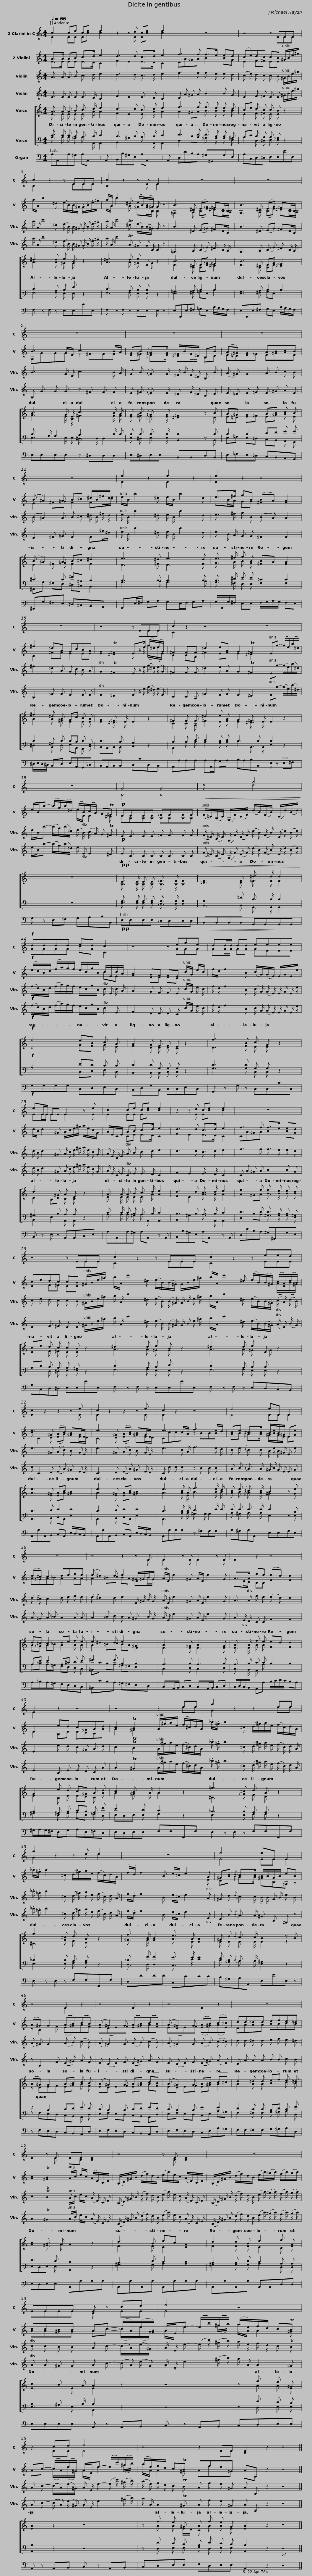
X:1
%%score ( 1 2 ) ( 3 4 ) 5 6 [ ( 7 8 ) ( 9 10 ) ] 11
L:1/8
Q:1/4=66
M:4/4
I:linebreak $
K:C
V:1 treble
V:2 treble
V:3 treble
V:4 treble
V:5 treble
V:6 treble
V:7 treble
V:8 treble
V:9 bass
V:10 bass
V:11 bass
V:1
 c2 ce ce e2 | z2 z d ce e2 | z8 |$ z4 z EEE | c2 z2 z EEE | %5
 c2 z2 z E E2 |$ z8 | z8 | z8 |$ z8 | %10
 z8 | z8 |$ e2 z2 e2 z2 | e2 z2 z4 | z8 |$ %15
 z4 z EEE | c2 z2 z4 | z8 |$ z8 | G4 G4 | %20
!<(! d4 g4!<)! |$!f! dddd ed c2 | z4 z ege | dd/d/ dd eeee |$ eE/E/ EE E2 z e | %25
 c2 ce ce e2 | z2 z d ce e2 |$ z8 | z4 z EEE | c2 z2 z EEE |$ %30
 c2 z2 z eed | c2 z2 z2 z e | c2 z2 z2 z e |$ c2 z2 z4 | e4 eE E2 | %35
 z8 |$ z4 z2 z E | E2 z E E2 z E | E2 z2 z4 |$ E2 z2 z4 | %40
 z4 z2 dd | g2 z2 z2 dd |$ g2 z2 z d d2 | z8 | e4 eE E2 |$ %45
 z4 E2 z2 | z4 E2 z2 | z4 E2 z2 | z8 |$ E2 z E EE E2 | %50
 z4 z E E2 | z8 |$ EEEE E z cd | e4 z4 | z2 cd e4 |$ %55
 z4 z2 EE | E2 z2 z4 |] %57
V:2
 E2 EE Ec c2 | x3 E Ec c2 | x8 |$ x5 EEE | C2 x3 EEE | %5
 C2 x3 E E2 |$ x8 | x8 | x8 |$ x8 | %10
 x8 | x8 |$ E2 x2 E2 x2 | E2 x6 | x8 |$ %15
 x5 EEE | C2 x6 | x8 |$ x8 | G,4 G,4 | %20
 G4 d4 |$ GGGG cG C2 | x5 GGG | GG/G/ GG GEEE |$ EE/E/ EE E2 x E | %25
 E2 EE Ec c2 | x3 E Ec c2 |$ x8 | x5 EEE | C2 x3 EEE |$ %30
 C2 x3 EEE | E2 x5 E | E2 x5 E |$ E2 x6 | E4 EE E2 | %35
 x8 |$ x7 E | E2 x E E2 x E | E2 x6 |$ E2 x6 | %40
 x6 dd | G2 x4 dd |$ G2 x3 d d2 | x8 | E4 EE E2 |$ %45
 x4 E2 x2 | x4 E2 x2 | x4 E2 x2 | x8 |$ E2 x E EC C2 | %50
 x5 C C2 | x8 |$ EEEE C x EE | E4 x4 | x2 EE E4 |$ %55
 x6 EE | C2 x6 |] %57
V:3
 A>A AB c>d e2 | d3 d c>d e2 | f3 f f>e ed |$ (ce)dc cB ^G/B/e/^g/ | a/A/ c'2 ^d (e/B/)(B/^G/) .G/.B/.e/.^g/ | %5
 a/A/ c'2 ^d (e/B/)(B/^G/) G z |$ B3 ^D (E=G) ^FD/B,/ | B3 ^D (EG) ^FD/B,/ | B3 G/E/ c3 B/A/ |$ GB{A} G>G ^F/B/F/^D/ B,B | %10
 (A^G) G2 ABcB | (B ^A2) A B^c ^d/B/^f/d/ |$ e/B/ b2 ^d e/B/ b2 d | e>^f gB (BA) A2 | ^f2 ^dA GcBA |$ %15
 G2 T^F2 Ez/e/ ((g/^d/))((e/G/)) | ^F2 FF ^d2 eA | G2 T^F2 Eg- (g/e/)(b/^d/) |$ e/B/b- (b/g/)(b/^d/) (e/B/)(c/A/) GT^F |!p! EEEE =FFFF | %20
 (F/=D/)(B,/D/) (G,/F/)(D/F/) (d/B/)(F/B/) (D/d/)(B/d/) |$!f! (e/d/)B/d/ (f/a/)g/f/ e/c/g/B/ c/E/c/A/ | A2 GF FE c/G/ e/c/ | f/d/ f2 B (c/G/)(G/E/) E/G/E/e/ |$ d/B/ d2 ^G A/c/e/^g/ a/e/c/G/ | %25
 A/E/C/E/ AB c>d e2 | d3 d c>d e2 |$ f3 f f>e ed | cedc cB ^G/B/e/^g/ | a/A/ c'2 ^d (e/B/)(B/^G/) G/B/e/^g/ |$ %30
 a/A/ c'2 ^d (e/B/)(B/^G/) (c/A/)(d/B/) | e3 ^G (Ac) BG/E/ | e3 ^G (Ac) BG/E/ |$ e3 c/A/ f3 e/d/ | ce{d} c>c B/e/B/^G/ Ee | %35
 (d^c) c2 defe |$ (e ^d2) d e2 E/^G/B/G/ | A/E/ e2 ^G A/E/ e2 G | A>A fe (ed) d2 |$ E2 ed c^GAd | %40
 c2 TB2 (A/^g/)a/e/ (f/^c/)d/A/ | ._b/.=g/ b2 ^c (d/^g/)a/e/ (f/c/)d/A/ |$ ._b/.=g/ b2 ^c (d/^g/)a/e/ (f/c/)d/A/ | .f/.d/ f2 B e/=c/ e2 A | ^Gd{d} c>c B/B/G/B/ eB |$ %45
 (A^G) G2 (AB)(cB) | (A ^G2) G (AB)(cB) | (A ^G2) G (AB) (c^c) | dd^dd efe=d |$ c2 TB2 (A/c/) e/c/ (A/E/)C/E/ | %50
 (B,/D/)^G/B/ (d/f/)d/B/ (e/a/)e/c/ (A/E/)C/E/ | (B,/D/)^G/B/ (d/f/)d/B/ (e/a/)(^g/a/) (f/a/)(g/a/) |$ ccBB Ac- (c/A/)(e/^G/) | A/E/e- (e/c'/)(^g/b/) (a/e/)f/d/ cTB | Ac- (c/A/)(e/^G/) A/E/e- (e/c'/)(^g/b/) |$ %55
 (a/e/)f/d/ cTB Afe^G | AA, z2 z4 |] %57
V:4
 E>E EE E>D C2 | F2 E2 E>D C2 | DA^GA B2 BG |$ E2 F^F EE x2 | x8 | %5
 a/A/ c'2 A ^GG/B,/ B, x |$ =G,3 A, (B,E) ^DB,/A,/ | G,3 A, (B,E) ^DB,/A,/ | G,GGG z ^FFF |$ E^F{F} E>E ^DF/^D/ B,D | %10
 E=DE=F E^GAE | E2 ^F=G F2 F^f/^d/ |$ x8 | eB/A/ GG ^F2 F2 | B,2 ^FF E2 EE |$ %15
 E2 ^D2 E x/ e/ (g/^d/)(e/E/) | C2 CA, ^F2 EF | E2 ^D2 x4 |$ x4 e/E/ E2 ^D | EB,B,B, B,B,B,B, | %20
 x8 |$ x6 cE | F2 DD DC x2 | x8 |$ x8 | %25
 x2 CE E>D C2 | F2 E2 E>D C2 |$ CA^GA B2 BG | E2 F^F EE x2 | x8 |$ %30
 x6 (A/E/)(B/^G/) | c C2 D (EA) ^GE/D/ | C3 D (EA) ^GE/D/ |$ Cccc z BBB | AB{B} A>A ^G/B/G/E/ EG | %35
 A=GA_B A2 AA |$ A2 =Bc BA ^GB/G/ | x8 | AE/D/ CC F2 F2 |$ E2 B,E EDCA | %40
 A2 T^G2 x4 | x8 |$ x8 | x7 E | DB{B} A>A ^GB,^G, z |$ %45
 z B,2 F (E^G)AF | E(DE)F E^GAF | E(DE)F (E^G)(AE) | DAAA BBcB |$ A2 T^G2 x4 | %50
 x8 | x8 |$ AA^GG Ac- (c/A/)(e/G/) | A/E/ e2 (^g/b/) a/A/ A2 ^G | Ac- (c/A/)(e/^G/) A/E/ e2 (^g/b/) |$ %55
 a/A/ A2 ^G Afe^G | AA, x6 |] %57
V:5
 A3/2 A/ A B c3/2 d/ e2 | d3 d c3/2 d/ e2 | f3 f f3/2 e/ e d |$ (c e) d c c B ^G/B/e/^g/ | a/ A/ c'2 ^d (e/ B/) B/ ^G/ .G/ .B/ .e/ .^g/ | %5
 a/ A/ c'2 ^d (e/B/)(B/^G/) G z |$ B3 ^D (E=G) ^FD/B,/ | B3 ^D (EG) ^FD/B,/ | B3 G/ E/ c3 B/ A/ |$ G B{A} G3/2 G/ ^F/ B/ F/ ^D/ B, B | %10
 (A ^G) G2 A B c B | (B ^A2) A B ^c ^d/ B/ ^f/ d/ |$ e/ B/ b2 ^d e/ B/ b2 d | e3/2 ^f/ g B (B A) A2 | ^f2 ^d A G c B A |$ %15
 G2 T^F2 E z/ e/ (g/ ^d/) (e/ G/) | ^F2 F F ^d2 e A | G2 T^F2 Eg- (g/e/)(b/^d/) |$ e/B/b- (b/g/)(b/^d/) (e/ B/) (c/ A/) G T^F |!p! E E E E =F F F F | %20
 (F/ =D/) (B,/ D/) (G,/ F/) (D/ F/) (d/ B/) (F/ B/) (D/ d/) (B/ d/) |$!f! (f/d/)B/d/ (f/a/)g/f/ e/c/g/B/ c/ E/ c/ A/ | A2 G F F E c/G/ e/ c/ | f/ d/ f2 B (c/ G/) (G/ E/) E/ G/ E/ e/ |$ d/ B/ d2 ^G A/ c/ e/ ^g/ a/ e/ c/ G/ | %25
 A/ E/ C/ E/ A B c3/2 d/ e2 | d3 d c3/2 d/ e2 |$ f3 f f3/2 e/ e d | c e d c c B ^G/B/e/^g/ | a/ A/ c'2 ^d (e/ B/) (B/ ^G/) G/ B/ e/ ^g/ |$ %30
 a/A/ c'2 ^d (e/B/)(B/^G/) (c/ A/) (d/ B/) | e3 ^G (A c) B G/ E/ | e3 ^G (A c) B G/ E/ |$ e3 c/ A/ f3 e/ d/ | c e{d} c3/2 c/ B/ e/ B/ ^G/ E e | %35
 (d ^c) c2 d e f e |$ (e ^d2) d e2 E/ ^G/ B/ G/ | A/ E/ e2 ^G A/ E/ e2 G | A3/2 A/ f e (e d) d2 |$ E2 e d c ^G A d | %40
 c2 TB2 (A/^g/)a/e/ (f/^c/)d/A/ | ._b/ .=g/ b2 ^c (d/ ^g/) a/ e/ (f/ c/) d/ A/ |$ ._b/ .=g/ b2 ^c (d/ ^g/) a/ e/ (f/ c/) d/ A/ | .f/.d/ f2 B e/=c/ e2 A | ^G d{d} c3/2 c/ B/ B/ G/ B/ e B |$ %45
 (A ^G) G2 (A B) (c B) | (A ^G2) G (A B) (c B) | (A ^G2) G (A B) (c ^c) | d d ^d d e f e =d |$ c2 TB2 (A/c/) e/c/ (A/ E/) C/ E/ | %50
 (B,/ D/) ^G/ B/ (d/ f/) d/ B/ (e/ a/) e/ c/ (A/ E/) C/ E/ | (B,/ D/) ^G/ B/ (d/ f/) d/ B/ (e/ a/) (^g/ a/) (f/ a/) (g/ a/) |$ c c B B A c- (c/A/)(e/^G/) | A/ E/ e- (e/ c'/) (^g/ b/) a/ e/ f/ d/ c TB | A c- (c/A/)(e/^G/) A/ E/ e- (e/ c'/) (^g/ b/) |$ %55
 (a/ e/) f/ d/ c TB A f e ^G | A A, z2 z4 |] %57
V:6
 E3/2 E/ E E E3/2 D/ C2 | F2 E2 E3/2 D/ C2 | D A ^G A B2 B G |$ E2 F ^F E E ^G/B/e/^g/ | a/ A/ c'2 ^d (e/ B/) B/ ^G/ .G/ .B/ .e/ .^g/ | %5
 a/ A/ c'2 A ^G G/ B,/ B, z |$ =G,3 A, (B, E) ^D B,/ A,/ | G,3 A, (B, E) ^D B,/ A,/ | G, G G G z ^F F F |$ E ^F{F} E3/2 E/ ^D F/ ^D/ B, D | %10
 E =D E =F E ^G A E | E2 ^F =G F2 F^f/^d/ |$ e/ B/ b2 ^d e/ B/ b2 d | e B/ A/ G G ^F2 F2 | B,2 ^F F E2 E E |$ %15
 E2 ^D2 E z/ e/ (g/ ^d/) (e/ E/) | C2 C A, ^F2 E F | E2 ^D2 Eg- (g/e/)(b/^d/) |$ e/B/b- (b/g/)(b/^d/) e/ E/ E2 ^D | E B, B, B, B, B, B, B, | %20
 (F/ =D/) (B,/ D/) (G,/ F/) (D/ F/) (d/ B/) (F/ B/) (D/ d/) (B/ d/) |$!f! (f/d/)B/d/ (f/a/)g/f/ e/c/g/B/ c E | F2 D D D C c/G/ e/ c/ | f/ d/ f2 B (c/ G/) (G/ E/) E/ G/ E/ e/ |$ d/ B/ d2 ^G A/ c/ e/ ^g/ a/ e/ c/ G/ | %25
 A/ E/ C/ E/ C E E3/2 D/ C2 | F2 E2 E3/2 D/ C2 |$ C A ^G A B2 B G | E2 F ^F E E ^G/B/e/^g/ | a/ A/ c'2 ^d (e/ B/) (B/ ^G/) G/ B/ e/ ^g/ |$ %30
 a/A/ c'2 ^d (e/B/)(B/^G/) (A/ E/) (B/ G/) | c C2 D (E A) ^G E/ D/ | C3 D (E A) ^G E/ D/ |$ C c c c z B B B | A B{B} A3/2 A/ ^G/ B/ G/ E/ E G | %35
 A =G A _B A2 A A |$ A2 =B c B A ^G B/ G/ | A/ E/ e2 ^G A/ E/ e2 G | A E/ D/ C C F2 F2 |$ E2 B, E E D C A | %40
 A2 T^G2 (A/^g/)a/e/ (f/^c/)d/A/ | ._b/ .=g/ b2 ^c (d/ ^g/) a/ e/ (f/ c/) d/ A/ |$ ._b/ .=g/ b2 ^c (d/ ^g/) a/ e/ (f/ c/) d/ A/ | .f/.d/ f2 B e/=c/ e2 E | D B{B} A3/2 A/ ^G B, ^G, z |$ %45
 z B,2 F (E ^G) A F | E (D E) F (E ^G) A F | E (D E) F (E ^G) (A E) | D A A A B B c B |$ A2 T^G2 (A/c/) e/c/ (A/ E/) C/ E/ | %50
 (B,/ D/) ^G/ B/ (d/ f/) d/ B/ (e/ a/) e/ c/ (A/ E/) C/ E/ | (B,/ D/) ^G/ B/ (d/ f/) d/ B/ (e/ a/) (^g/ a/) (f/ a/) (g/ a/) |$ A A ^G G A c- (c/ A/) (e/ G/) | .A/ .E/ e2 (^g/ b/) a/ A/ A2 ^G | A c- (c/ A/) (e/ ^G/) .A/ .E/ e2 (^g/ b/) |$ %55
 a/ A/ A2 T^G A f e ^G | A A, z2 z4 |] %57
V:7
 A3/2 A/ A B c3/2 d/ e2 | d3 d c3/2 d/ e2 | f3 f f3/2 e/ e d |$ ce d c c B z2 | ^d3 d e B z2 | %5
 ^d3 d e E z2 |$ B3 ^D E=G ^F2 | B3 ^D EG ^F2 | B3 G/ E/ c3 B/ A/ |$ G B{A} G3/2 G/ ^F2 z B | %10
 A^G G2 AB c B | (B ^A2) A B^c ^d2 |$ e3 ^d e3 d | e3/2 ^f/ g B BA A2 | ^f2 ^d A Gc B A |$ %15
 G2 ^F3/2 E/ E2 z2 | ^F2 F F ^d2 e A | G2 ^F3/2 E/ E2 z2 |$ z8 |!p!!p! E3/2 E/ E E =F3/2 F/ F2 | %20
!<(! F3 F =d3/2 d/ d2!<)! |$!f! f4 eB c A | A2 G F F E z2 | f3 B c G z2 |$ d3 ^G A E z2 | %25
 A3/2 A/ A B c3/2 d/ e2 | d3 d c3/2 d/ e2 |$ f3 f f3/2 e/ e d | ce d c c B z2 | ^d3 d e B z2 |$ %30
 ^d3 d e E z2 | e3 ^G Ac B2 | e3 ^G Ac B2 |$ e3 c/ A/ f3 e/ d/ | c e{d} c3/2 c/ B2 z e | %35
 d^c c2 de f e |$ e ^d2 d e2 E2 | A3 ^G A3 G | A3/2 A/ f e ed d2 |$ G2 e d c^G A d | %40
 c2 B3/2 A/ A2 z2 | =g3 ^c d A z2 |$ g3 ^c d A z2 | f3/2 B/ B2 e3/2 A/ A2 | ^G d{d} c3/2 c/ B2 z B |$ %45
 (A^G) G2 AB c B | (A ^G2) G AB cB | (A ^G2) G AB c^c | d2 ^d d ef e =d |$ c2 B3/2 A/ A2 z2 | %50
 d3 B ec A2 | d2 d B e2 f A |$ c2 B3/2 A/ A2 z2 | z4 z f e ^G | A2 z2 z4 |$ %55
 z f e ^G A f e G | A2 z2 z4 |] %57
V:8
 E3/2 E/ E E E3/2 A/ A2 | F2 E2 E3/2 A/ A2 | A2 ^GA B3/2 B/ B B |$ E2 F ^F E E x2 | A3 A ^G G x2 | %5
 A3 A ^G G x2 |$ E3 B, B,E ^D2 | E3 B, B,E ^D2 | G3 E/ B,/ ^F3 F/ F/ |$ E ^F{F} E3/2 E/ ^D2 x D | %10
 E=D E=F E^G A E | E2 ^F =G F2 F2 |$ E3 ^F E3 F | G3/2 A/ B G ^F2 F2 | A2 A ^F E2 E E |$ %15
 E2 ^D3/2 E/ E2 x2 | C2 C A, ^F2 E F | E2 ^D3/2 E/ E2 x2 |$ x8 | B,3/2 B,/ B, B, B,3/2 B,/ B,2 | %20
 =D3 D =F3/2 F/ F2 |$ D4 GF G E | F2 D D D C x2 | D3 F E E x2 |$ D2 B,D C C x2 | %25
 E3/2 E/ E E E3/2 A/ A2 | F2 E2 A3/2 A/ A2 |$ A2 ^GA B3/2 B/ B B | E2 F ^F E E x2 | A3 A ^G G x2 |$ %30
 A3 A ^G G x2 | A3 E EA ^G2 | A3 E EA ^G2 |$ A3 A/ E/ B3 B/ B/ | A B{B} A3/2 A/ ^G2 x G | %35
 A=G A_B A2 A A |$ A2 =Bc BA ^G2 | E3 E E3 E | E3/2 E/ A A F2 F2 |$ E2 B, E ED C A | %40
 A2 ^G3/2 A/ A2 x2 | ^C3 =G F D x2 |$ ^C3 G F D x2 | ^G3/2 G/ G2 A3/2 E/ E2 | E E E3/2 E/ E2 z2 |$ %45
 z DEF E^G A F | ED EF E^G AF | ED EF E^G A2 | A2 A A B2 c B |$ A2 ^G3/2 A/ A2 x2 | %50
 F3 F E2 E2 | F2 F F E2 D F |$ E3 E E2 x2 | x5 A A E | E2 x6 |$ %55
 x A A E/D/ C A A E | E2 x6 |] %57
V:9
 C3/2 C/ C B, A,3/2 B,/ C2 | B,3 B, A,3/2 B,/ C2 | D3 D D3/2 B,/ B, ^G, |$ A,C B, A, A, ^G, z2 | C3 A, B, E z2 | %5
 C3 A, B, B, z2 |$ =G,3 A, B,2 B,2 | G,3 A, B,2 B,2 | B,3/2 G,/ G,2 A,3 B,/ B,/ |$ B, B, B,3/2 B,/ B,2 z B, | %10
 B,2 B,2 CD E E | ^C3 C ^F^A, B,2 |$ B,3 B, B,3 B, | B,3/2 ^D/ E E =C2 C2 | B,2 ^F, B, B,A, B, E, |$ %15
 B,3 A, G,2 z2 | A,2 A, C C2 B, C | B,3 B, B,2 z2 |$ z8 | G,3/2 G,/ G, G, G,3/2 G,/ G,2 | %20
 G,3 =D B,3/2 B,/ B,2 |$!f! B,4 ED C C | D2 D G, G, G, z2 | D3 D G, G, z2 |$ ^G,3 B, A, A, z2 | %25
 C3/2 C/ C B, A,3/2 B,/ C2 | B,3 B, A,3/2 B,/ C2 |$ D3 D D3/2 B,/ B, ^G, | A,C B, A, A, ^G, z2 | C3 A, B, D z2 |$ %30
 C3 A, B, B, z2 | C3 D E2 E2 | C3 D E2 E2 |$ C3 C/ C/ D3 E/ E/ | E E E3/2 E/ E2 z B, | %35
 A,E E2 A,^C D E |$ ^F3 F B,2 B,2 | A,3 B, A,3 B, | A,3/2 B,/ C C B,2 B,2 |$ B,2 ^G, B, CB, A, F | %40
 E3 D C2 z2 | _B,3 B, A, A, z2 |$ _B,3 B, A, A, z2 | =B,3/2 F/ F2 E3/2 E/ E2 | D B,{B,} A,3/2 A,/ ^G,2 z2 |$ %45
 z2 B,2 CD E D | C B,2 B, CD ED | C B,2 B, E2 E2 | D2 C C B,D C F |$ E3 D C2 z2 | %50
 B,3 D C2 C2 | B,2 B, D C2 A, A, |$ A,2 ^G,3/2 A,/ A,2 z2 | z4 z D C B, | A,2 z2 z4 |$ %55
 z D C B, A, D C B, | A,2 z2 z4 |] %57
V:10
 A,3/2 A,/ A, ^G, A,3/2 A,,/ A,,2 | B,,2 ^G,2 A,3/2 A,,/ A,,2 | D,2 B,A, ^G,3/2 G,/ G, E, |$ A,2 D, ^D, E, E, x2 | F,3 F, E, E, x2 | %5
 F,3 F, E, E, x2 |$ E,3 ^F, =G,E, B,2 | E,3 ^F, G,E, B,2 | E,3 E,/ E,/ ^D,3/2 D,/ D,2 |$ E, ^D, E,3/2 E,/ B,,2 x B,, | %10
 E,=F, E,=D, C,B,, A,, G,, | ^F,,G, ^F,E, ^D,^C, B,,2 |$ G,3 A, G,3 A, | G,3/2 ^F,/ E, E, F,2 F,2 | ^D,2 B,, D, E,A,, G,, C, |$ %15
 B,,A,,B,, B,, C,2 x2 | A,,2 A, A, A,2 G, A, | B,2 B,,3/2 B,,/ E,2 x2 |$ x8 | E,3/2 E,/ E, E, =D,3/2 D,/ D,2 | %20
 B,,3 B,, G,,3/2 G,,/ G,,2 |$ G,4 C,D, E, C, | B,,2 B,, B,, C, C, x2 | G,3 G, C, C, x2 |$ B,,2 E,2 A,, A,, x2 | %25
 A,3/2 A,/ A, ^G, A, A,, A,,2 | B,,2 ^G,2 A,3/2 A,,/ A,,2 |$ D,2 B,A, ^G,3/2 G,/ G, E, | A,2 D, ^D, E, E, x2 | F,3 F, E, E, x2 |$ %30
 F,3 F, E, E, x2 | A,,3 B,, C,A,, E,2 | A,,3 B,, C,A,, E,2 |$ A,,3 A,/ A,/ ^G,3/2 G,/ G,2 | A, ^G, A,3/2 A,/ E,2 x E, | %35
 A,_B, A,=G, F,E, D, C, |$ =B,,C B,A, ^G,^F, E,2 | C,3 D, C,3 D, | C,3/2 B,,/ A,, A, B,2 B,2 |$ ^G,2 E, G, A,E, =F, D, | %40
 E,D,E, E, F,2 x2 | E,3 E, F, F, x2 |$ E,3 E, F, F, x2 | D,3/2 D,/ D,2 C,3/2 C/ C2 | B, ^G, A,3/2 A,/ E,2 x2 |$ %45
 z F,E,D, C,B,, A,, D, | E,F, E,D, C,B,, A,,D, | E,F, E,D, C,E, A,=G, | F,2 ^F, F, G, ^G, A, D, |$ E,D,E, E, A,,2 x2 | %50
 ^G,3 G, A,2 A,2 | ^G,2 G, G, A,2 D, D, |$ E,3 E, A,,2 x2 | x5 D, E, E, | A,,2 x6 |$ %55
 x D, E, E, F, D, E, E, | A,,2 x6 |] %57
V:11
 A,A,,A,^G, A,A,, z A,, | B,,B,^G,E, A,A,, z A,, | D,DB,A, ^G,^G,,G,E, |$ A,C,D,^D, E,E,EE, | F, z F, z E,E,EE, | %5
 F, z F, z E,E, E, z |$ E,E,,E,^F, =G,E, B,/A,/G,/F,/ | E,E,,E,^F, G,E, B,/A,/G,/F,/ | E,E,E,E, z ^D,D,D, |$ E,^D,E,E, B,,B,,D,B,, | %10
 E,=F,E,=D, C,B,,A,,G,, | ^F,,G,^F,E, ^D,^C,B,,A,, |$ G,,E,/^F,/ G,A, G,E,/F,/ G,A, | G,/G,,/G,/^F,/ E,E, F,/G,/A,/G,/ F,E, | ^D,/E,/D,/^C,/ B,,D, E,A,,G,,=C, |$ %15
 B,,A,,B,,B,, C,CC,B,, | A,,A,A,A, A,A,,/A,/ G,A, | B,A,B,B,, E, z E,^F, |$ G, z E,^F, G,A,B,B,, |!p!!p! E,E,E,E, =D,D,D,D, | %20
!<(! B,,B,,B,,B,, G,,G,,G,,G,,!<)! |$!f! G,G,G,G, C,D,E,C, | B,,D,G,B,, C,C,E,C, | G,, z G, z C,C,CC, |$ B,, z E, z A,,A,,C,E, | %25
 A,A,,A,^G, A,A,, z A,, | B,,B,^G,E, A,A,, z A,, |$ D,DB,A, ^G,^G,,G,E, | A,C,D,^D, E,E,EE, | F, z F, z E,E,EE, |$ %30
 F, z F, z E,D,C,B,, | A,,A,A,,B,, C,A,, E,/D,/C,/B,,/ | A,,A,A,,B,, C,A,, E,/D,/C,/B,,/ |$ A,,A,A,A, z ^G,G,G, | A,^G,A,A,, E,E,G,E, | %35
 A,_B,A,=G, F,E,D,C, |$ =B,,CB,A, ^G,^F,E,D, | C,A,,/B,,/ C,D, C,A,,/B,,/ C,D, | C,/D,/C,/B,,/ A,,A, B,/C/D/C/ B,A, |$ ^G,/A,/G,/^F,/ E,G, A,E,=F,D, | %40
 E,D,E,E, F,F,F,,F, | E, z E, z F,F,F,,F, |$ E, z E, z F,F,F,,F, | D,DDD C,CCC | B,^G,A,A,, E,EE, z |$ %45
 z F,E,D, C,B,,A,,D, | E,F,E,D, C,B,,A,,D, | E,F,E,D, C,E,A,=G, | F,F,^F,F, G,^G,A,D, |$ E,D,E,E, A,,A,A,A, | %50
 A,,A,A,,A, A,,A,A,A, | A,,A,A,,A, A,,A,,D,D, |$ E,E,E,E, A,, z A,,B,, | C, z A,,B,, C,D,E,E, | A,, z A,,B,, C, z A,,B,, |$ %55
 C,D,E,E, F,D,E,E, | A,,2 z2 z4 |] %57
